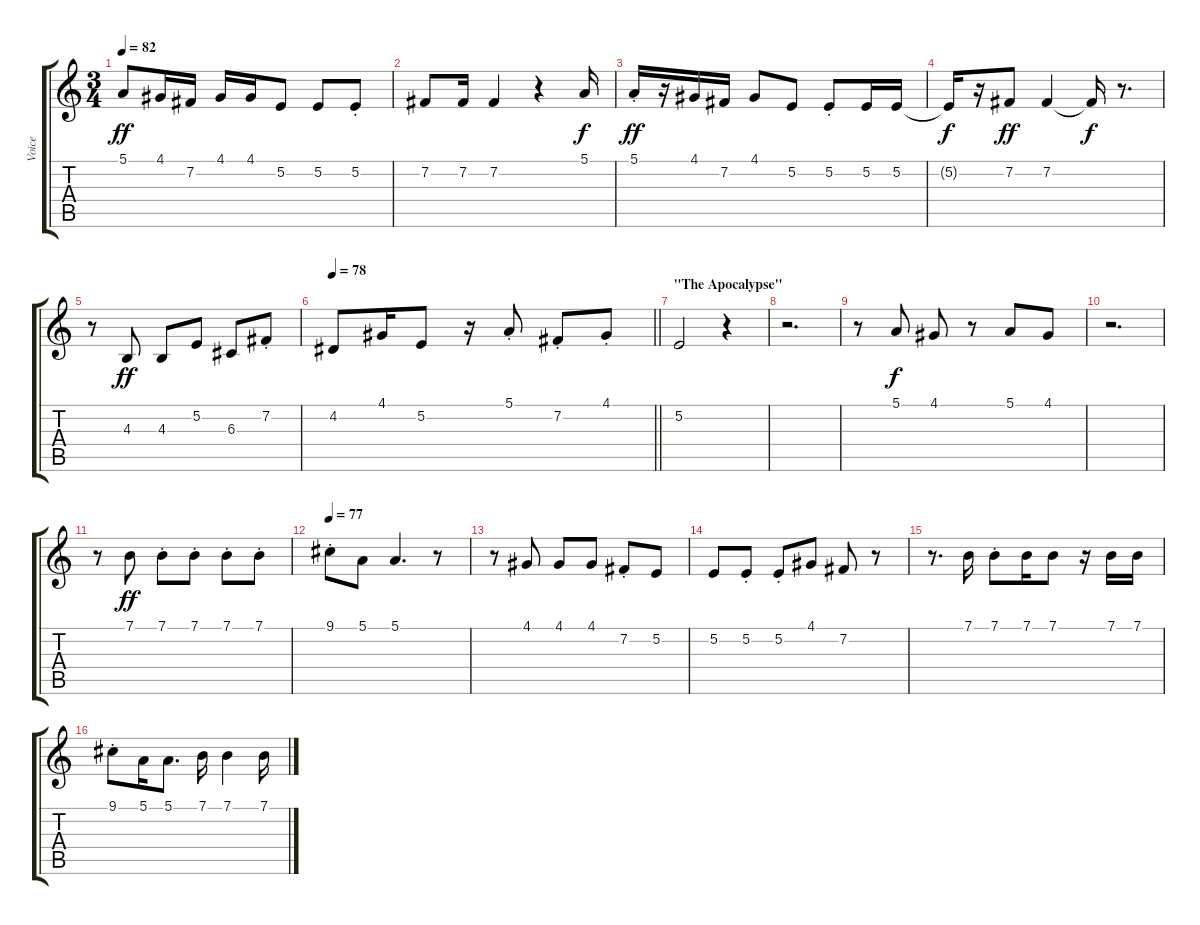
\track ("Voice" "Voice") {instrument lead6voice}
\staff {score tabs}
\tuning (E4 B3 G3 D3 A2 E2) {hide}
\ts (3 4)
\tempo 82
\clef g2
\ks c
5.1.8{dy ff} 4.1.16 7.2.16 4.1.16 4.1.16 5.2.8 5.2.8 5.2{st}.8 |
7.2.8 7.2.16 7.2.4 r.4 5.1.16{dy f} |
5.1{st}.16{dy ff} r.16 4.1.16 7.2.16 4.1.8 5.2.8 5.2{st}.8 5.2.16 5.2.16 |
5.2{t}.16{dy f} r.16 7.2.8{dy ff} 7.2.4 7.2{t}.16{dy f} r.8{d} |
r.8 4.3.8{dy ff} 4.3.8 5.2.8 6.3.8 7.2{st}.8 |
\tempo 78
\barLineRight lightlight
4.2.8 4.1.16 5.2.8 r.16 5.1{st}.8 7.2{st}.8 4.1{st}.8 |
\section ("" "\"The Apocalypse\"")
5.2.2 r.4 |
r.2{d} |
r.8 5.1.8{dy f} 4.1.8 r.8 5.1.8 4.1.8 |
r.2{d} |
r.8 7.1.8{dy ff} 7.1{st}.8 7.1{st}.8 7.1{st}.8 7.1{st}.8 |
\tempo 77
9.1{st}.8 5.1.8 5.1.4{d} r.8 |
r.8 4.1.8 4.1.8 4.1.8 7.2{st}.8 5.2.8 |
5.2.8 5.2{st}.8 5.2{st}.8 4.1.8 7.2.8 r.8 |
r.8{d} 7.1.16 7.1{st}.8 7.1.16 7.1.8 r.16 7.1.16 7.1.16 |
9.1{st}.8 5.1.16 5.1.8{d} 7.1.16 7.1.4 7.1.16
